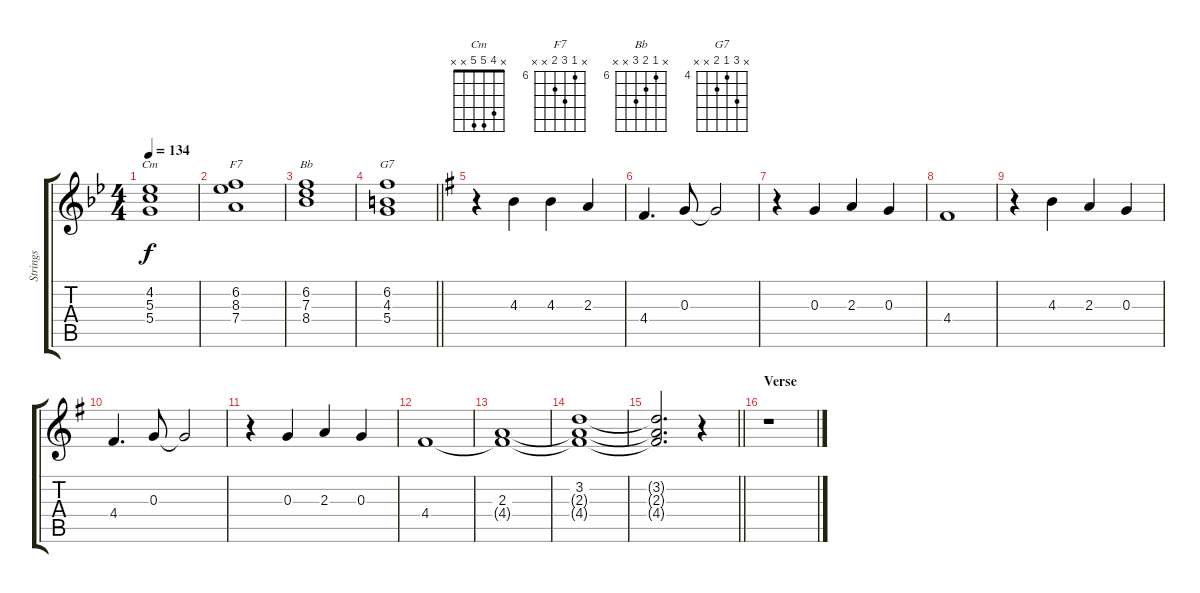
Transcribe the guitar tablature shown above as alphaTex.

\track ("Strings" "Strings") {instrument stringensemble1}
\staff {score tabs}
\tuning (E5 B4 G4 D4 A3 E3) {hide}
\chord ("Cm" x 4 5 5 x x)
\chord ("F7" x 6 8 7 x x) {firstfret 6}
\chord ("Bb" x 6 7 8 x x) {firstfret 6}
\chord ("G7" x 6 4 5 x x) {firstfret 4}
\ts (4 4)
\tempo 134
\clef g2
\ks bb
(4.2 5.3 5.4).1{ch "Cm" dy f} |
(6.2 8.3 7.4).1{ch "F7"} |
(6.2 7.3 8.4).1{ch "Bb"} |
\barLineRight lightlight
(6.2 4.3 5.4).1{ch "G7"} |
\section ("" "")
\ks g
r.4 4.3.4 4.3.4 2.3.4 |
4.4.4{d} 0.3.8 0.3{t}.2 |
r.4 0.3.4 2.3.4 0.3.4 |
4.4.1 |
r.4 4.3.4 2.3.4 0.3.4 |
4.4.4{d} 0.3.8 0.3{t}.2 |
r.4 0.3.4 2.3.4 0.3.4 |
4.4.1 |
(2.3 4.4{t}).1 |
(3.2 2.3{t} 4.4{t}).1 |
\barLineRight lightlight
(3.2{t} 2.3{t} 4.4{t}).2{d} r.4 |
\section ("" "Verse")
r.1
